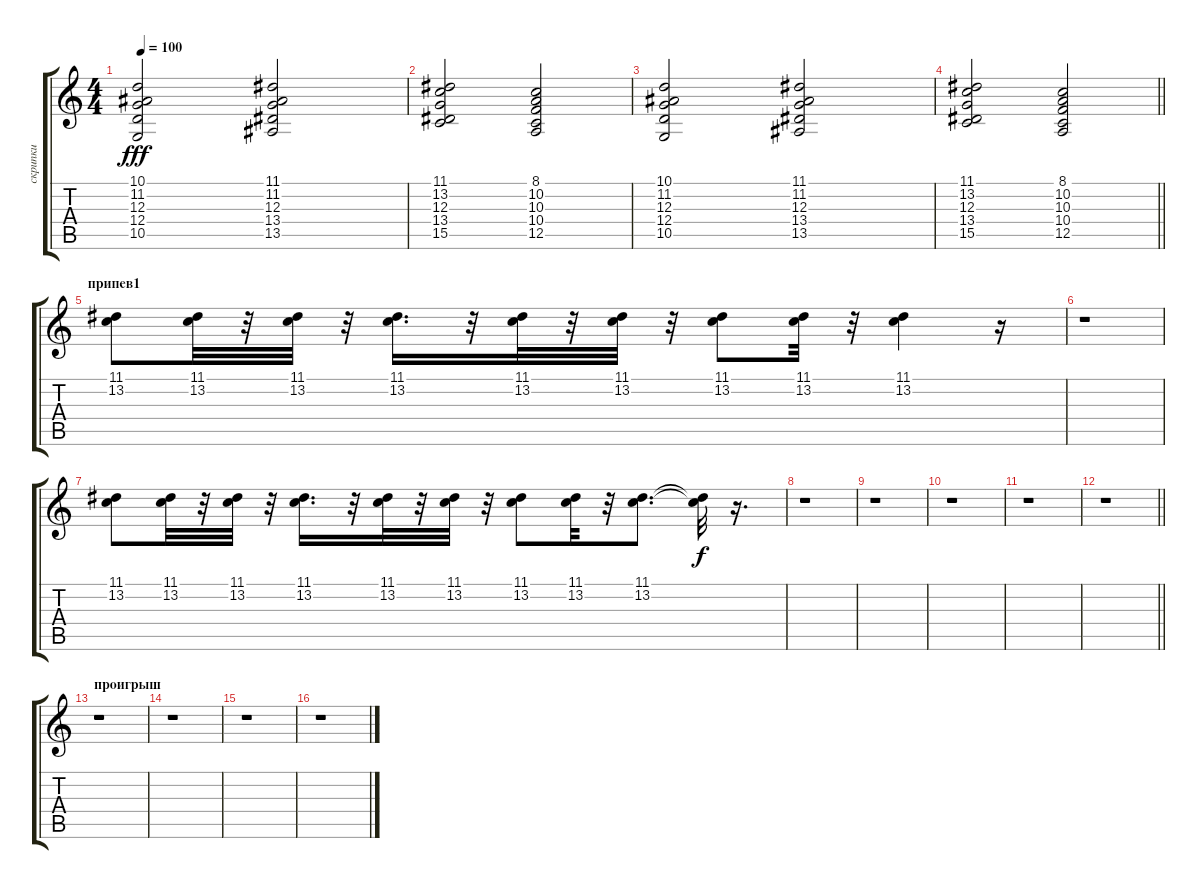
\track ("скрипки" "скрипки") {instrument stringensemble2}
\staff {score tabs}
\tuning (E4 B3 G3 D3 A2 E2) {hide}
\ts (4 4)
\tempo 100
\clef g2
\ks c
(10.1 11.2 12.3 12.4 10.5).2{dy fff} (11.1 11.2 12.3 13.4 13.5).2 |
(11.1 13.2 12.3 13.4 15.5).2 (8.1 10.2 10.3 10.4 12.5).2 |
(10.1 11.2 12.3 12.4 10.5).2 (11.1 11.2 12.3 13.4 13.5).2 |
\barLineRight lightlight
(11.1 13.2 12.3 13.4 15.5).2 (8.1 10.2 10.3 10.4 12.5).2 |
\section ("" "припев1")
(11.1 13.2).8 (11.1 13.2).32 r.32 (11.1 13.2).32 r.32 (11.1 13.2).16{d} r.32 (11.1 13.2).32 r.32 (11.1 13.2).32 r.32 (11.1 13.2).8 (11.1 13.2).32 r.32 (11.1 13.2).4 r.16 |
r.1 |
(11.1 13.2).8 (11.1 13.2).32 r.32 (11.1 13.2).32 r.32 (11.1 13.2).16{d} r.32 (11.1 13.2).32 r.32 (11.1 13.2).32 r.32 (11.1 13.2).8 (11.1 13.2).32 r.32 (11.1 13.2).8{d} (11.1{t} 13.2{t}).32{dy f} r.16{d} |
r.1 |
r.1 |
r.1 |
r.1 |
\barLineRight lightlight
r.1 |
\section ("" "проигрыш")
r.1 |
r.1 |
r.1 |
r.1
